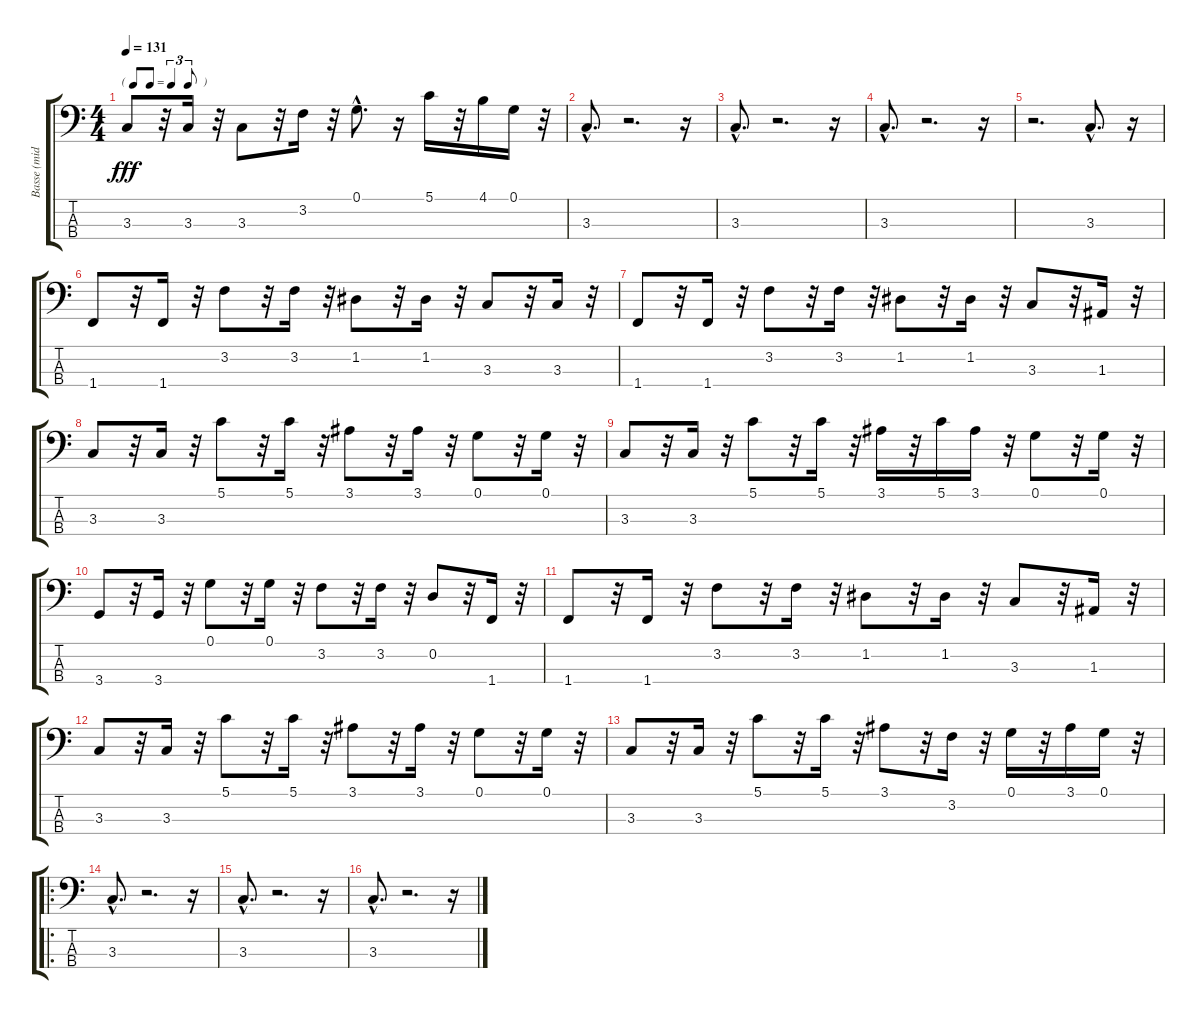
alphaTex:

\track ("Basse (midi)" "Basse (mid") {instrument electricbassfinger}
\staff {score tabs}
\tuning (G2 D2 A1 E1) {hide}
\ts (4 4)
\tf triplet8th
\tempo 131
\clef f4
\ks c
3.3.8{dy fff} r.32 3.3.16 r.32 3.3.8 r.32 3.2.16 r.32 0.1{hac}.8{d} r.16 5.1.16 r.32 4.1.16 0.1.16 r.32 |
3.3{hac}.8{d} r.2{d} r.16 |
3.3{hac}.8{d} r.2{d} r.16 |
3.3{hac}.8{d} r.2{d} r.16 |
r.2{d} 3.3{hac}.8{d} r.16 |
1.4.8 r.32 1.4.16 r.32 3.2.8 r.32 3.2.16 r.32 1.2.8 r.32 1.2.16 r.32 3.3.8 r.32 3.3.16 r.32 |
1.4.8 r.32 1.4.16 r.32 3.2.8 r.32 3.2.16 r.32 1.2.8 r.32 1.2.16 r.32 3.3.8 r.32 1.3.16 r.32 |
3.3.8 r.32 3.3.16 r.32 5.1.8 r.32 5.1.16 r.32 3.1.8 r.32 3.1.16 r.32 0.1.8 r.32 0.1.16 r.32 |
3.3.8 r.32 3.3.16 r.32 5.1.8 r.32 5.1.16 r.32 3.1.16 r.32 5.1.16 3.1.16 r.32 0.1.8 r.32 0.1.16 r.32 |
3.4.8 r.32 3.4.16 r.32 0.1.8 r.32 0.1.16 r.32 3.2.8 r.32 3.2.16 r.32 0.2.8 r.32 1.4.16 r.32 |
1.4.8 r.32 1.4.16 r.32 3.2.8 r.32 3.2.16 r.32 1.2.8 r.32 1.2.16 r.32 3.3.8 r.32 1.3.16 r.32 |
3.3.8 r.32 3.3.16 r.32 5.1.8 r.32 5.1.16 r.32 3.1.8 r.32 3.1.16 r.32 0.1.8 r.32 0.1.16 r.32 |
3.3.8 r.32 3.3.16 r.32 5.1.8 r.32 5.1.16 r.32 3.1.8 r.32 3.2.16 r.32 0.1.16 r.32 3.1.16 0.1.16 r.32 |
\ro
3.3{hac}.8{d} r.2{d} r.16 |
3.3{hac}.8{d} r.2{d} r.16 |
3.3{hac}.8{d} r.2{d} r.16
